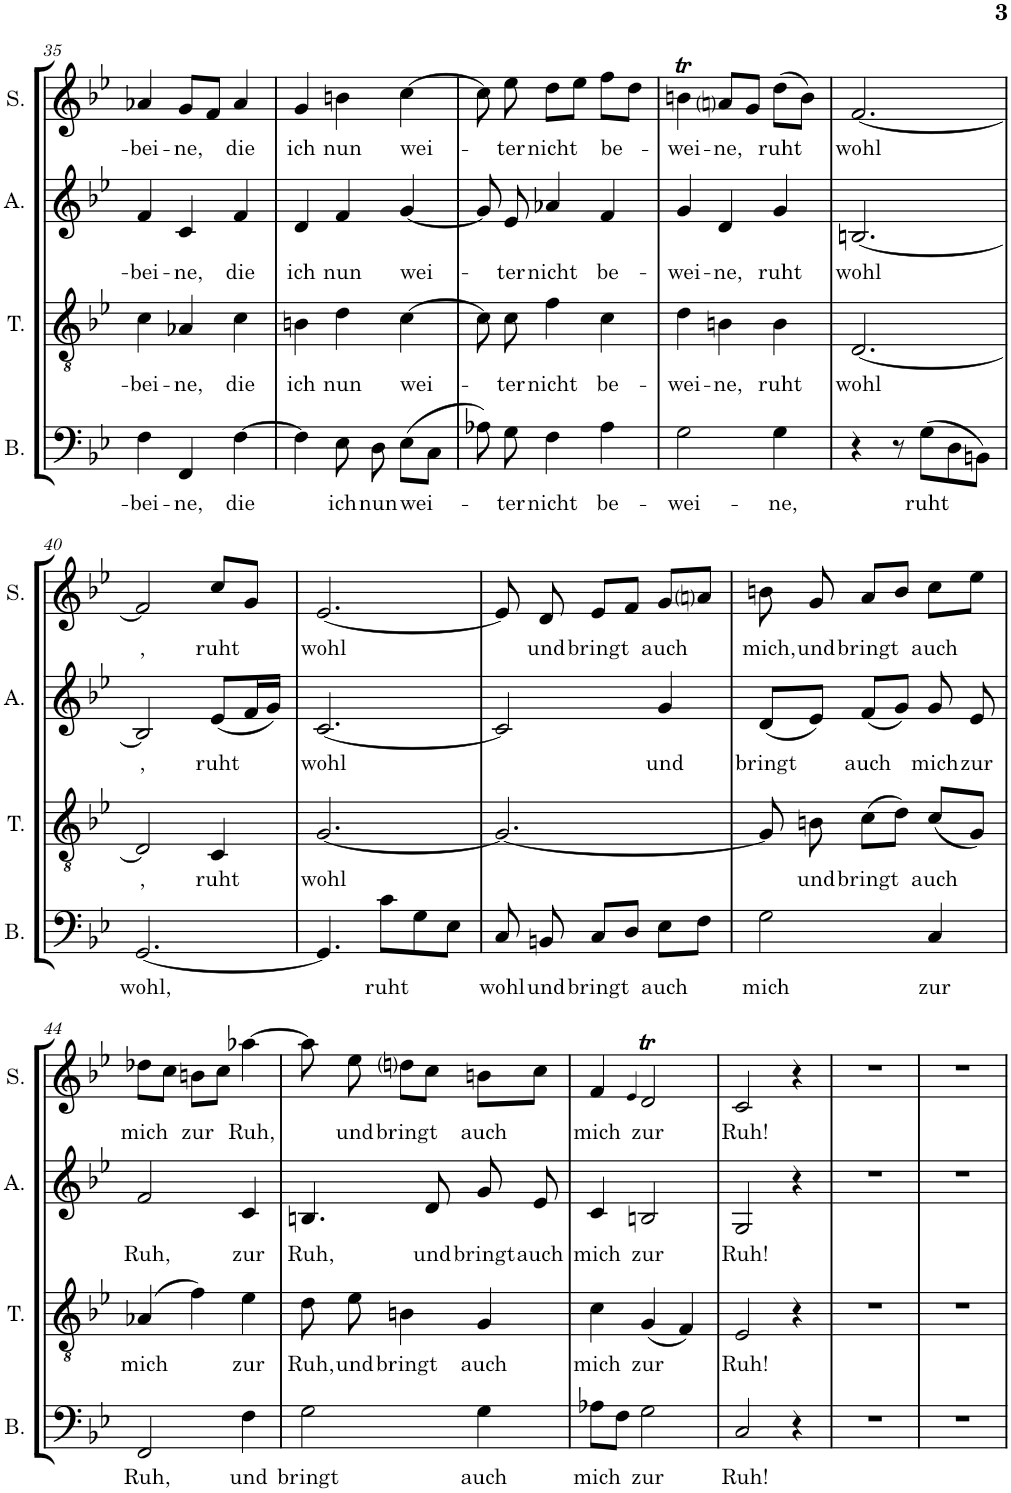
**kern	**text	**kern	**text	**kern	**text	**kern	**text
*part4	*part4	*part3	*part3	*part2	*part2	*part1	*part1
*staff4	*staff4	*staff3	*staff3	*staff2	*staff2	*staff1	*staff1
*I"Basso	*	*I"Tenore	*	*I"Alto	*	*I"Soprano	*
*I'B.	*	*I'T.	*	*I'A.	*	*I'S.	*
!!LO:PB:g=z
*clefF4	*	*clefGv2	*	*clefG2	*	*clefG2	*
*k[b-e-]	*	*k[b-e-]	*	*k[b-e-]	*	*k[b-e-]	*
*B-:	*	*B-:	*	*B-:	*	*B-:	*
*M3/4	*	*M3/4	*	*M3/4	*	*M3/4	*
=35	=35	=35	=35	=35	=35	=35	=35
!	!LO:LY:b	!	!LO:LY:b	!	!LO:LY:b	!	!LO:LY:b
4F\	-bei-	4c\	-bei-	4f/	-bei-	4a-X/	-bei-
!	!LO:LY:b	!	!LO:LY:b	!	!LO:LY:b	!	!LO:LY:b
4FF/	-ne,	4A-X/	-ne,	4c/	-ne,	8g/L	-ne,
.	.	.	.	.	.	8f/J	.
!	!LO:LY:b	!	!LO:LY:b	!	!LO:LY:b	!	!LO:LY:b
[4F\	die	4c\	die	4f/	die	4a-/	die
=36	=36	=36	=36	=36	=36	=36	=36
!	!	!	!LO:LY:b	!	!LO:LY:b	!	!LO:LY:b
4F\]	.	4Bn\	ich	4d/	ich	4g/	ich
!	!LO:LY:b	!	!LO:LY:b	!	!LO:LY:b	!	!LO:LY:b
8E-\	ich	4d\	nun	4f/	nun	4bn\	nun
!	!LO:LY:b	!	!	!	!	!	!
8D\	nun	.	.	.	.	.	.
!	!LO:LY:b	!	!LO:LY:b	!	!LO:LY:b	!	!LO:LY:b
(>8E-\L	wei-	[4c\	wei-	[4g/	wei-	[4cc\	wei-
8C\J	.	.	.	.	.	.	.
=37	=37	=37	=37	=37	=37	=37	=37
8A-X\)	.	8c\]	.	8g/]	.	8cc\]	.
!	!LO:LY:b	!	!LO:LY:b	!	!LO:LY:b	!	!LO:LY:b
8G\	-ter	8c\	-ter	8e-/	-ter	8ee-\	-ter
!	!LO:LY:b	!	!LO:LY:b	!	!LO:LY:b	!	!LO:LY:b
4F\	nicht	4f\	nicht	4a-X/	nicht	8dd\L	nicht
.	.	.	.	.	.	8ee-\J	.
!	!LO:LY:b	!	!LO:LY:b	!	!LO:LY:b	!	!LO:LY:b
4A-\	be-	4c\	be-	4f/	be-	8ff\L	be-
.	.	.	.	.	.	8dd\J	.
=38	=38	=38	=38	=38	=38	=38	=38
!	!LO:LY:b	!	!LO:LY:b	!	!LO:LY:b	!	!LO:LY:b
2G\	-wei-	4d\	-wei-	4g/	-wei-	4bnt\	-wei-
!	!	!	!LO:LY:b	!	!LO:LY:b	!	!LO:LY:b
.	.	4Bn\	-ne,	4d/	-ne,	8ani/L	-ne,
.	.	.	.	.	.	8g/J	.
!	!LO:LY:b	!	!LO:LY:b	!	!LO:LY:b	!	!LO:LY:b
4G\	-ne,	4B\	ruht	4g/	ruht	(>8dd\L	ruht
.	.	.	.	.	.	8b\J)	.
=39	=39	=39	=39	=39	=39	=39	=39
!	!	!	!LO:LY:b	!	!LO:LY:b	!	!LO:LY:b
4r	.	[2.D/	wohl	[2.Bn/	wohl	[2.f/	wohl
8r	.	.	.	.	.	.	.
!	!LO:LY:b	!	!	!	!	!	!
(>8G\L	ruht	.	.	.	.	.	.
8D\	.	.	.	.	.	.	.
8BBn\J)	.	.	.	.	.	.	.
!!LO:LB:g=z
=40	=40	=40	=40	=40	=40	=40	=40
!	!LO:LY:b	!	!LO:LY:b	!	!LO:LY:b	!	!LO:LY:b
[2.GG/	wohl,	2D/]	,	2B/]	,	2f/]	,
!	!	!	!LO:LY:b	!	!LO:LY:b	!	!LO:LY:b
.	.	4C/	ruht	(<8e-/L	ruht	8cc/L	ruht
.	.	.	.	16f/L	.	8g/J	.
.	.	.	.	16g/JJ)	.	.	.
=41	=41	=41	=41	=41	=41	=41	=41
!	!	!	!LO:LY:b	!	!LO:LY:b	!	!LO:LY:b
4.GG/]	.	[2.G/	wohl	[2.c/	wohl	[2.e-/	wohl
!	!LO:LY:b	!	!	!	!	!	!
8c\L	ruht	.	.	.	.	.	.
8G\	.	.	.	.	.	.	.
8E-\J	.	.	.	.	.	.	.
=42	=42	=42	=42	=42	=42	=42	=42
!	!LO:LY:b	!	!	!	!	!	!
8C/	wohl	2.G/_	.	2c/]	.	8e-/]	.
!	!LO:LY:b	!	!	!	!	!	!LO:LY:b
8BBn/	und	.	.	.	.	8d/	und
!	!LO:LY:b	!	!	!	!	!	!LO:LY:b
8C/L	bringt	.	.	.	.	8e-/L	bringt
8D/J	.	.	.	.	.	8f/J	.
!	!LO:LY:b	!	!	!	!LO:LY:b	!	!LO:LY:b
8E-\L	auch	.	.	4g/	und	8g/L	auch
8F\J	.	.	.	.	.	8ani/J	.
=43	=43	=43	=43	=43	=43	=43	=43
!	!LO:LY:b	!	!	!	!LO:LY:b	!	!LO:LY:b
2G\	mich	8G/]	.	(<8d/L	bringt	8bn\	mich,
!	!	!	!LO:LY:b	!	!	!	!LO:LY:b
.	.	8Bn\	und	8e-/J)	.	8g/	und
!	!	!	!LO:LY:b	!	!LO:LY:b	!	!LO:LY:b
.	.	(>8c\L	bringt	(<8f/L	auch	8a/L	bringt
.	.	8d\J)	.	8g/J)	.	8b/J	.
!	!LO:LY:b	!	!LO:LY:b	!	!LO:LY:b	!	!LO:LY:b
4C/	zur	(<8c/L	auch	8g/	mich	8cc\L	auch
!	!	!	!	!	!LO:LY:b	!	!
.	.	8G/J)	.	8e-/	zur	8ee-\J	.
!!LO:LB:g=z
=44	=44	=44	=44	=44	=44	=44	=44
!	!LO:LY:b	!	!LO:LY:b	!	!LO:LY:b	!	!LO:LY:b
2FF/	Ruh,	(>4A-X/	mich	2f/	Ruh,	8dd-X\L	mich
.	.	.	.	.	.	8cc\J	.
!	!	!	!	!	!	!	!LO:LY:b
.	.	4f\)	.	.	.	8bn\L	zur
.	.	.	.	.	.	8cc\J	.
!	!LO:LY:b	!	!LO:LY:b	!	!LO:LY:b	!	!LO:LY:b
4F\	und	4e-\	zur	4c/	zur	[4aa-X\	Ruh,
=45	=45	=45	=45	=45	=45	=45	=45
!	!LO:LY:b	!	!LO:LY:b	!	!LO:LY:b	!	!
2G\	bringt	8d\	Ruh,	4.Bn/	Ruh,	8aa-\]	.
!	!	!	!LO:LY:b	!	!	!	!LO:LY:b
.	.	8e-\	und	.	.	8ee-\	und
!	!	!	!LO:LY:b	!	!	!	!LO:LY:b
.	.	4Bn\	bringt	.	.	8ddni\L	bringt
!	!	!	!	!	!LO:LY:b	!	!
.	.	.	.	8d/	und	8cc\J	.
!	!LO:LY:b	!	!LO:LY:b	!	!LO:LY:b	!	!LO:LY:b
4G\	auch	4G/	auch	8g/	bringt	8bn\L	auch
!	!	!	!	!	!LO:LY:b	!	!
.	.	.	.	8e-/	auch	8cc\J	.
=46	=46	=46	=46	=46	=46	=46	=46
!	!LO:LY:b	!	!LO:LY:b	!	!LO:LY:b	!	!LO:LY:b
8A-X\L	mich	4c\	mich	4c/	mich	4f/	mich
8F\J	.	.	.	.	.	.	.
.	.	.	.	.	.	4qe-/	.
!	!LO:LY:b	!	!LO:LY:b	!	!LO:LY:b	!	!LO:LY:b
2G\	zur	(<4G/	zur	2Bn/	zur	2dt/	zur
.	.	4F/)	.	.	.	.	.
=47	=47	=47	=47	=47	=47	=47	=47
!	!LO:LY:b	!	!LO:LY:b	!	!LO:LY:b	!	!LO:LY:b
2C/	Ruh!	2E-/	Ruh!	2G/	Ruh!	2c/	Ruh!
4r	.	4r	.	4r	.	4r	.
=48	=48	=48	=48	=48	=48	=48	=48
2.r	.	2.r	.	2.r	.	2.r	.
=49	=49	=49	=49	=49	=49	=49	=49
2.r	.	2.r	.	2.r	.	2.r	.
=	=	=	=	=	=	=	=
*-	*-	*-	*-	*-	*-	*-	*-
